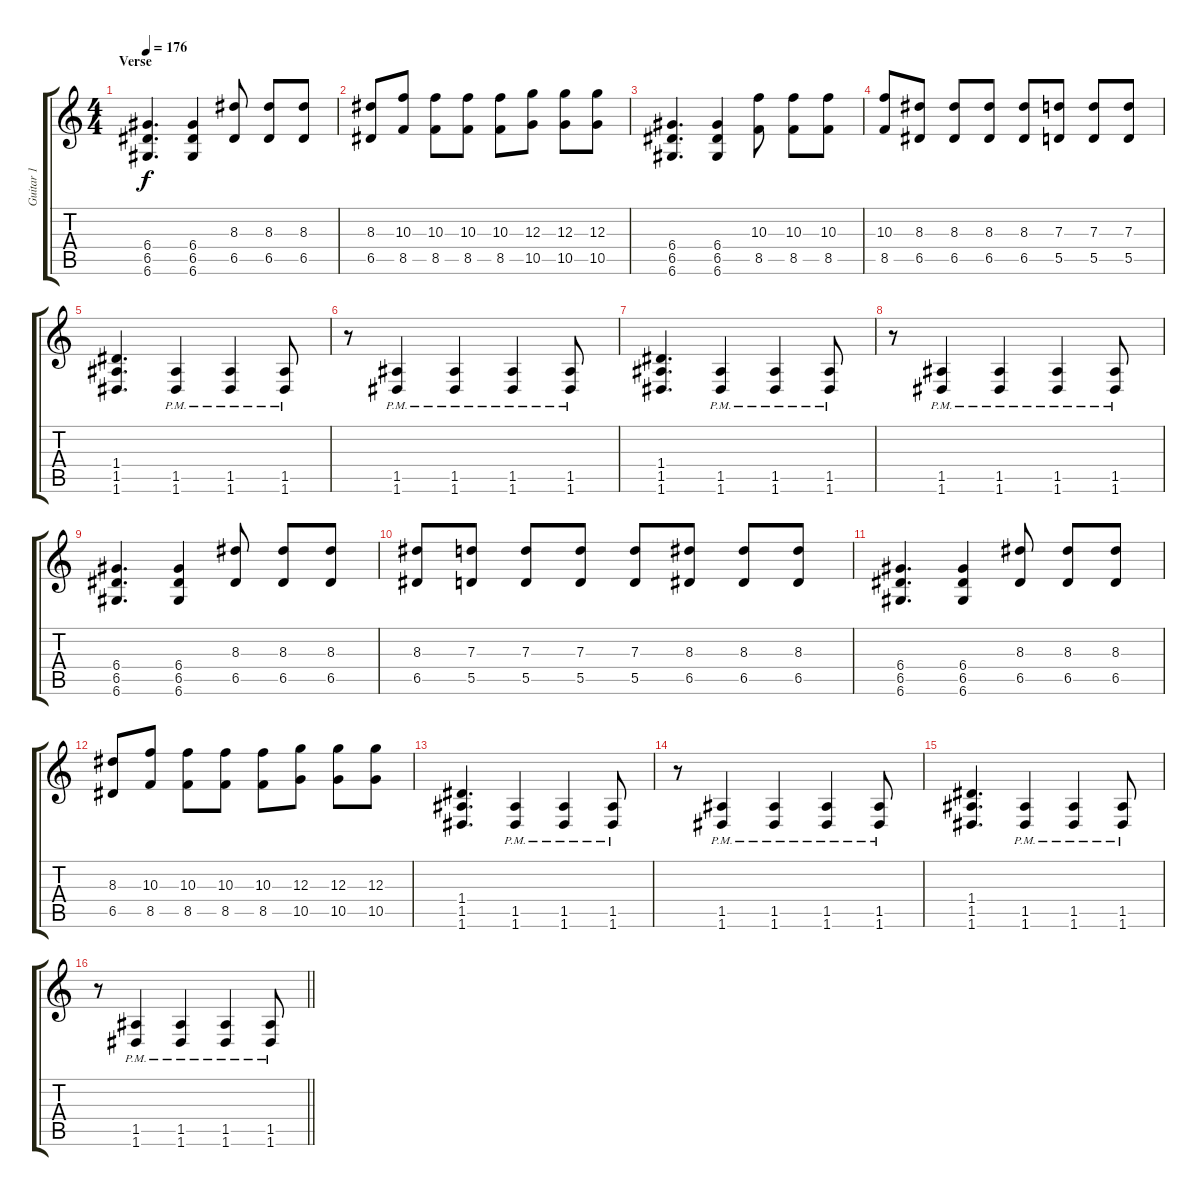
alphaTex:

\track ("Guitar 1" "Guitar 1") {instrument distortionguitar}
\staff {score tabs}
\tuning (E4 B3 G3 D3 A2 D2) {hide}
\ts (4 4)
\section ("" "Verse")
\tempo 176
\clef g2
\ks c
(6.4 6.5 6.6).4{d dy f} (6.4 6.5 6.6).4 (8.3 6.5).8 (8.3 6.5).8 (8.3 6.5).8 |
(8.3 6.5).8 (10.3 8.5).8 (10.3 8.5).8 (10.3 8.5).8 (10.3 8.5).8 (12.3 10.5).8 (12.3 10.5).8 (12.3 10.5).8 |
(6.4 6.5 6.6).4{d} (6.4 6.5 6.6).4 (10.3 8.5).8 (10.3 8.5).8 (10.3 8.5).8 |
(10.3 8.5).8 (8.3 6.5).8 (8.3 6.5).8 (8.3 6.5).8 (8.3 6.5).8 (7.3 5.5).8 (7.3 5.5).8 (7.3 5.5).8 |
(1.4 1.5 1.6).4{d} (1.5{pm} 1.6{pm}).4 (1.5{pm} 1.6{pm}).4 (1.5{pm} 1.6{pm}).8 |
r.8 (1.5{pm} 1.6{pm}).4 (1.5{pm} 1.6{pm}).4 (1.5{pm} 1.6{pm}).4 (1.5{pm} 1.6{pm}).8 |
(1.4 1.5 1.6).4{d} (1.5{pm} 1.6{pm}).4 (1.5{pm} 1.6{pm}).4 (1.5{pm} 1.6{pm}).8 |
r.8 (1.5{pm} 1.6{pm}).4 (1.5{pm} 1.6{pm}).4 (1.5{pm} 1.6{pm}).4 (1.5{pm} 1.6{pm}).8 |
(6.4 6.5 6.6).4{d} (6.4 6.5 6.6).4 (8.3 6.5).8 (8.3 6.5).8 (8.3 6.5).8 |
(8.3 6.5).8 (7.3 5.5).8 (7.3 5.5).8 (7.3 5.5).8 (7.3 5.5).8 (8.3 6.5).8 (8.3 6.5).8 (8.3 6.5).8 |
(6.4 6.5 6.6).4{d} (6.4 6.5 6.6).4 (8.3 6.5).8 (8.3 6.5).8 (8.3 6.5).8 |
(8.3 6.5).8 (10.3 8.5).8 (10.3 8.5).8 (10.3 8.5).8 (10.3 8.5).8 (12.3 10.5).8 (12.3 10.5).8 (12.3 10.5).8 |
(1.4 1.5 1.6).4{d} (1.5{pm} 1.6{pm}).4 (1.5{pm} 1.6{pm}).4 (1.5{pm} 1.6{pm}).8 |
r.8 (1.5{pm} 1.6{pm}).4 (1.5{pm} 1.6{pm}).4 (1.5{pm} 1.6{pm}).4 (1.5{pm} 1.6{pm}).8 |
(1.4 1.5 1.6).4{d} (1.5{pm} 1.6{pm}).4 (1.5{pm} 1.6{pm}).4 (1.5{pm} 1.6{pm}).8 |
\barLineRight lightlight
r.8 (1.5{pm} 1.6{pm}).4 (1.5{pm} 1.6{pm}).4 (1.5{pm} 1.6{pm}).4 (1.5{pm} 1.6{pm}).8
